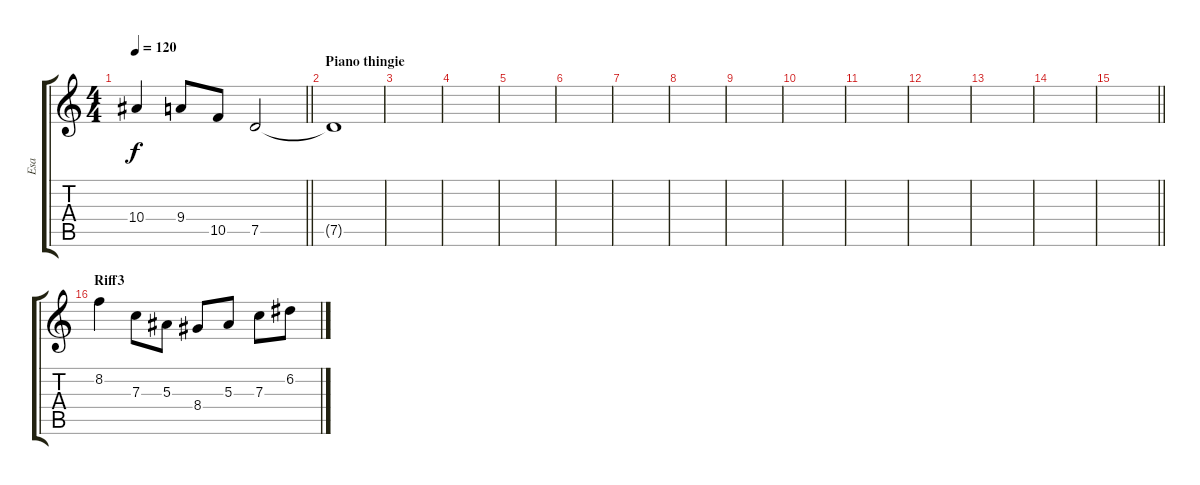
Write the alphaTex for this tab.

\track ("Esa" "Esa") {instrument distortionguitar}
\staff {score tabs}
\tuning (D4 A3 F3 C3 G2 D2) {hide}
\ts (4 4)
\tempo 120
\clef g2
\barLineRight lightlight
\ks c
10.4.4{dy f} 9.4.8 10.5.8 7.5.2 |
\section ("" "Piano thingie")
7.5{t}.1 |
|
|
|
|
|
|
|
|
|
|
|
|
\barLineRight lightlight
|
\section ("" "Riff3")
8.2.4 7.3.8 5.3.8 8.4.8 5.3.8 7.3.8 6.2.8
